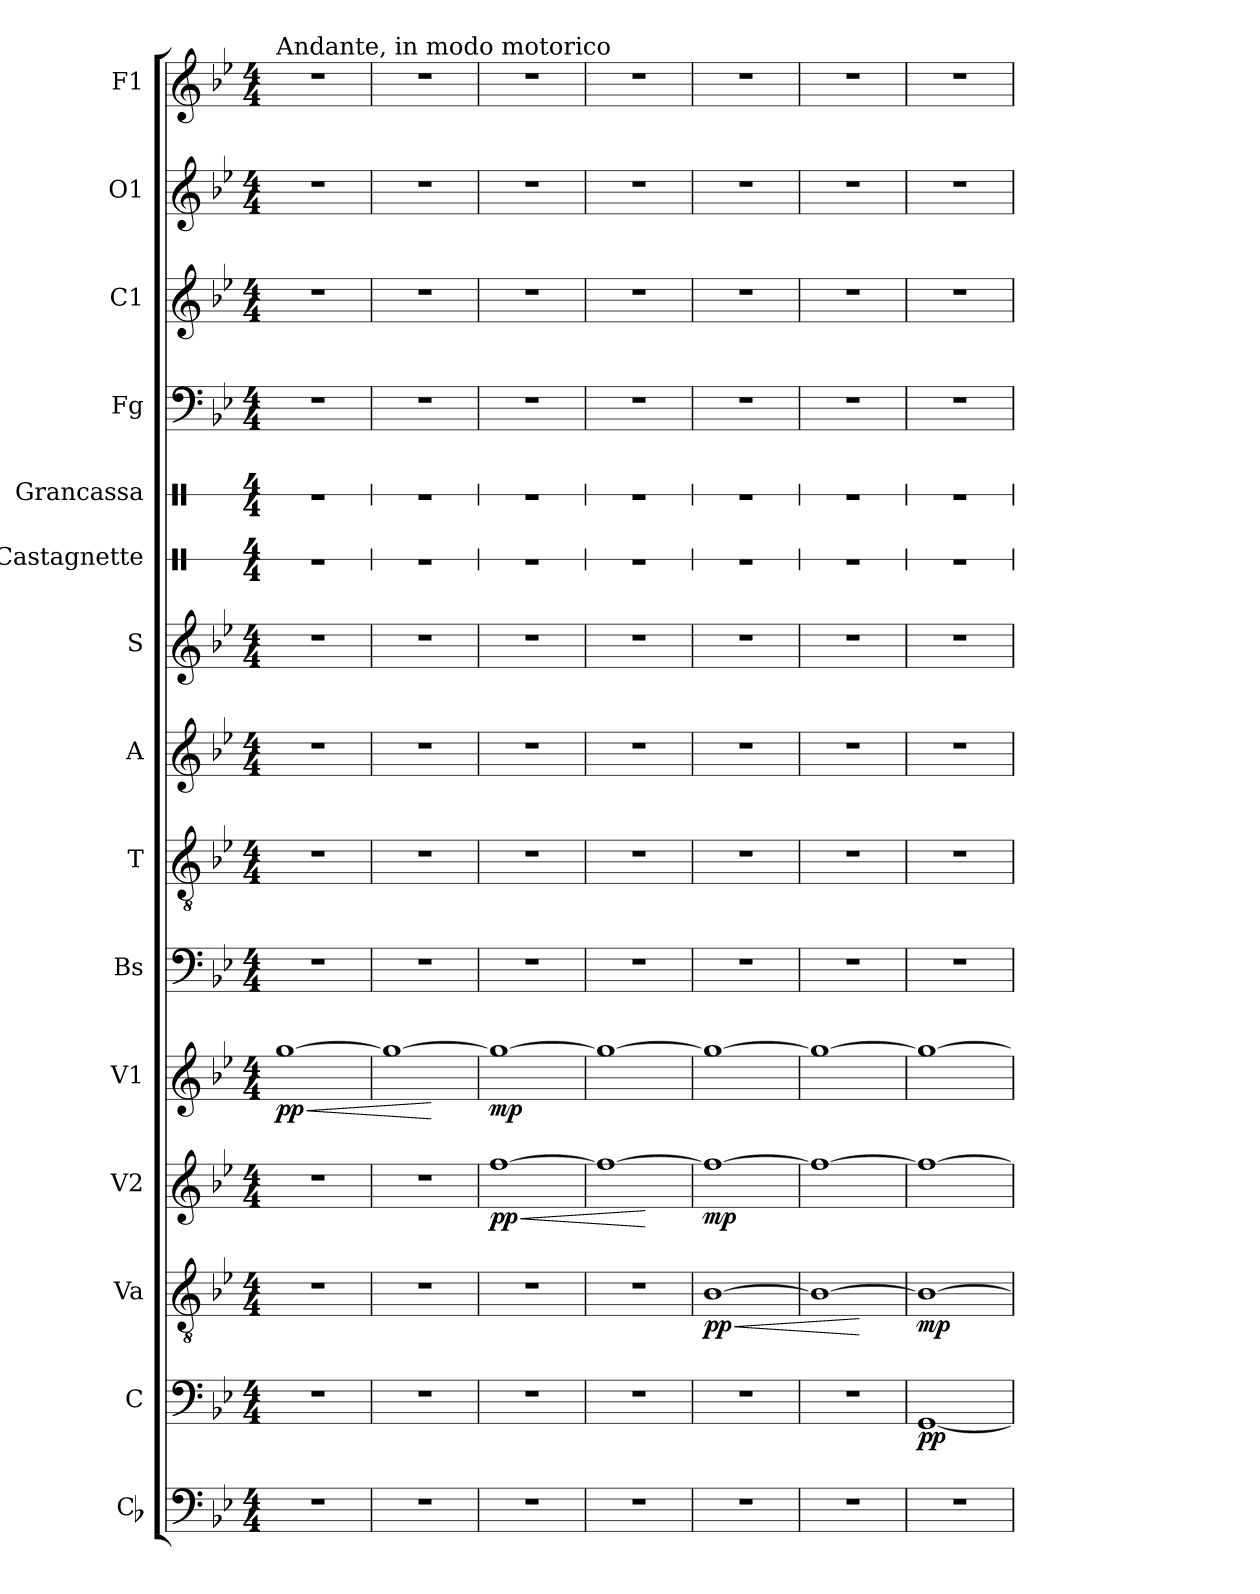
**kern	**kern	**dynam	**kern	**dynam	**kern	**dynam	**kern	**dynam	**kern	**kern	**kern	**kern	**kern	**kern	**kern	**kern	**kern	**kern
*part15	*part14	*part14	*part13	*part13	*part12	*part12	*part11	*part11	*part10	*part9	*part8	*part7	*part6	*part5	*part4	*part3	*part2	*part1
*staff15	*staff14	*staff14	*staff13	*staff13	*staff12	*staff12	*staff11	*staff11	*staff10	*staff9	*staff8	*staff7	*staff6	*staff5	*staff4	*staff3	*staff2	*staff1
*I"Cb	*I"C	*	*I"Va	*	*I"V2	*	*I"V1	*	*I"Bs	*I"T	*I"A	*I"S	*I"Castagnette	*I"Grancassa	*I"Fg	*I"C1	*I"O1	*I"F1
*I'Cb	*I'C	*	*I'Va	*	*I'V2	*	*I'V1	*	*I'Bs	*I'T	*I'A	*I'S	*I'Cast.	*I'Gr.	*I'Fg	*I'C1	*I'O1	*I'F1
*	*	*	*	*	*	*	*	*	*	*	*	*	*stria1	*stria1	*	*	*	*
*clefF4	*clefF4	*	*clefGv2	*	*clefG2	*	*clefG2	*	*clefF4	*clefGv2	*clefG2	*clefG2	*clefX	*clefX	*clefF4	*clefG2	*clefG2	*clefG2
*ITrd7c12	*	*	*	*	*	*	*	*	*	*	*	*	*	*	*	*ITrd1c2	*	*
*k[b-e-]	*k[b-e-]	*	*k[b-e-]	*	*k[b-e-]	*	*k[b-e-]	*	*k[b-e-]	*k[b-e-]	*k[b-e-]	*k[b-e-]	*k[]	*k[]	*k[b-e-]	*k[b-e-a-d-]	*k[b-e-]	*k[b-e-]
*M4/4	*M4/4	*	*M4/4	*	*M4/4	*	*M4/4	*	*M4/4	*M4/4	*M4/4	*M4/4	*M4/4	*M4/4	*M4/4	*M4/4	*M4/4	*M4/4
*MM85	*MM85	*	*MM85	*	*MM85	*	*MM85	*	*MM85	*MM85	*MM85	*MM85	*MM85	*MM85	*MM85	*MM85	*MM85	*MM85
=1	=1	=1	=1	=1	=1	=1	=1	=1	=1	=1	=1	=1	=1	=1	=1	=1	=1	=1
!	!	!	!	!	!	!	!	!	!	!	!	!	!	!	!	!	!	!LO:TX:t=Andante, in modo motorico
!	!	!	!	!	!	!	!	!LO:HP:b	!	!	!	!	!	!	!	!	!	!
!	!	!	!	!	!	!	!	!LO:DY:n=1:b	!	!	!	!	!	!	!	!	!	!
1r	1r	.	1r	.	1r	.	[1gg	< pp	1r	1r	1r	1r	1r	1r	1r	1r	1r	1r
=2	=2	=2	=2	=2	=2	=2	=2	=2	=2	=2	=2	=2	=2	=2	=2	=2	=2	=2
1r	1r	.	1r	.	1r	.	1gg_	.	1r	1r	1r	1r	1r	1r	1r	1r	1r	1r
.	.	.	.	.	.	.	.	[	.	.	.	.	.	.	.	.	.	.
=3	=3	=3	=3	=3	=3	=3	=3	=3	=3	=3	=3	=3	=3	=3	=3	=3	=3	=3
!	!	!	!	!	!	!LO:HP:b	!	!	!	!	!	!	!	!	!	!	!	!
!	!	!	!	!	!	!LO:DY:n=1:b	!	!LO:DY:b	!	!	!	!	!	!	!	!	!	!
1r	1r	.	1r	.	[1ff	< pp	1gg_	mp	1r	1r	1r	1r	1r	1r	1r	1r	1r	1r
=4	=4	=4	=4	=4	=4	=4	=4	=4	=4	=4	=4	=4	=4	=4	=4	=4	=4	=4
1r	1r	.	1r	.	1ff_	.	1gg_	.	1r	1r	1r	1r	1r	1r	1r	1r	1r	1r
.	.	.	.	.	.	[	.	.	.	.	.	.	.	.	.	.	.	.
=5	=5	=5	=5	=5	=5	=5	=5	=5	=5	=5	=5	=5	=5	=5	=5	=5	=5	=5
!	!	!	!	!LO:HP:b	!	!	!	!	!	!	!	!	!	!	!	!	!	!
!	!	!	!	!LO:DY:n=1:b	!	!LO:DY:b	!	!	!	!	!	!	!	!	!	!	!	!
1r	1r	.	[1B-	< pp	1ff_	mp	1gg_	.	1r	1r	1r	1r	1r	1r	1r	1r	1r	1r
=6	=6	=6	=6	=6	=6	=6	=6	=6	=6	=6	=6	=6	=6	=6	=6	=6	=6	=6
1r	1r	.	1B-_	.	1ff_	.	1gg_	.	1r	1r	1r	1r	1r	1r	1r	1r	1r	1r
.	.	.	.	[	.	.	.	.	.	.	.	.	.	.	.	.	.	.
=7	=7	=7	=7	=7	=7	=7	=7	=7	=7	=7	=7	=7	=7	=7	=7	=7	=7	=7
!	!	!LO:DY:b	!	!LO:DY:b	!	!	!	!	!	!	!	!	!	!	!	!	!	!
1r	[1GG	pp	1B-_	mp	1ff_	.	1gg_	.	1r	1r	1r	1r	1r	1r	1r	1r	1r	1r
=	=	=	=	=	=	=	=	=	=	=	=	=	=	=	=	=	=	=
*-	*-	*-	*-	*-	*-	*-	*-	*-	*-	*-	*-	*-	*-	*-	*-	*-	*-	*-
